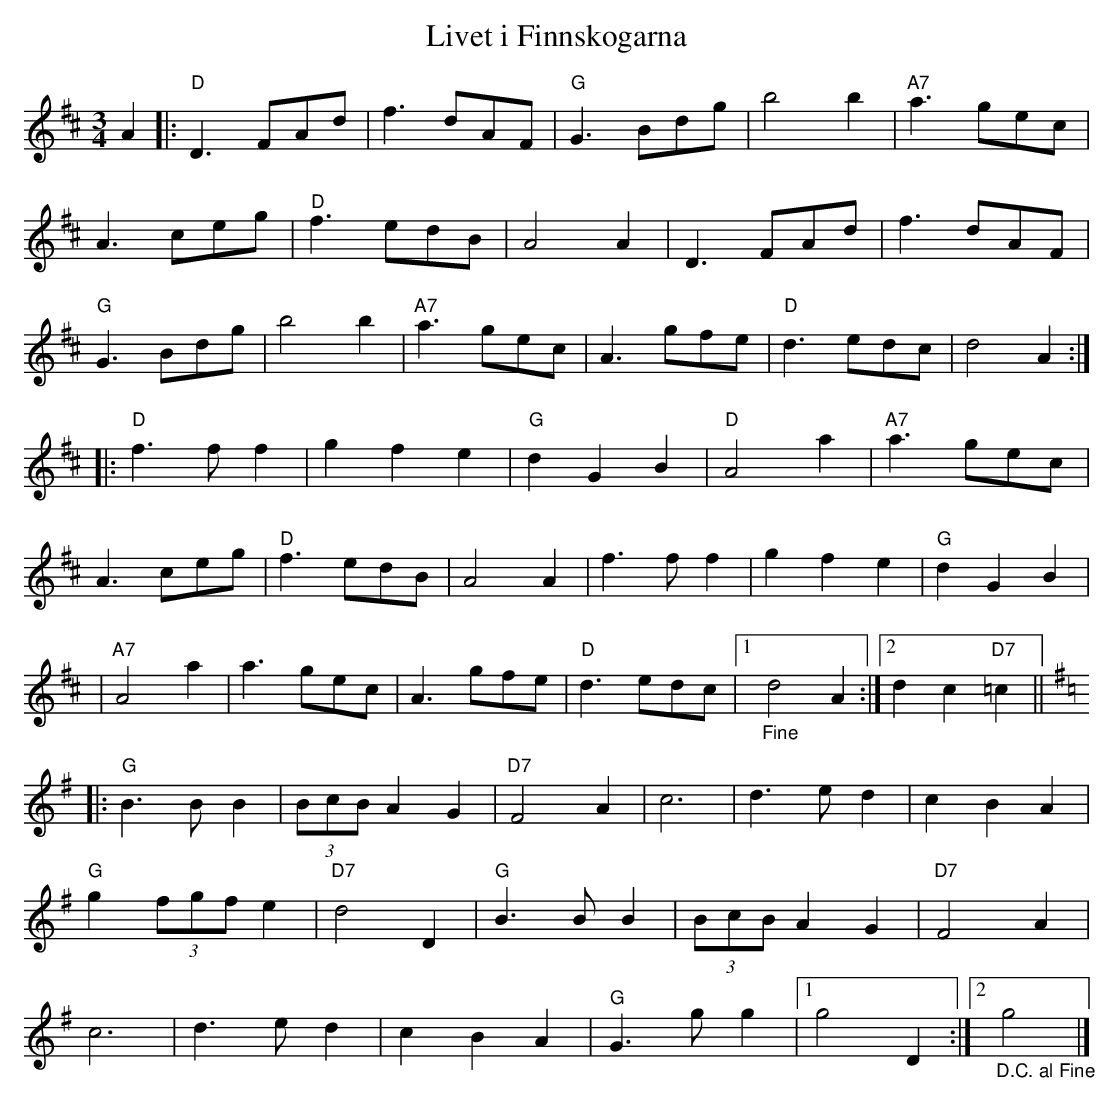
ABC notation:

X:1
T:Livet i Finnskogarna
L:1/8
M:3/4
K:D
A2 |: "D"D3 FAd | f3 dAF | "G"G3 Bdg | b4b2 | "A7"a3 gec |
A3 ceg | "D"f3 edB | A4 A2 | D3 FAd | f3 dAF |
"G"G3 Bdg | b4b2 | "A7"a3 gec | A3 gfe | "D"d3edc | d4 A2 :|]
|: "D"f3ff2  | g2f2e2 | "G"d2G2B2 | "D"A4a2 | "A7"a3 gec |
A3 ceg | "D"f3 edB | A4 A2 | f3ff2  | g2f2e2 | "G"d2G2B2 |
|"A7"A4a2 | a3 gec | A3 gfe | "D"d3edc |1 "_Fine"d4 A2 :|2 d2c2"D7"=c2 ||
K:G
|: "G"B2>B2B2 | (3BcBA2G2 | "D7"F4A2 | c6 | d3ed2 | c2 B2 A2  |
"G"g2(3fgfe2 | "D7"d4D2 | "G"B2>B2B2 | (3BcBA2G2 | "D7"F4A2 |
c6 | d3ed2 | c2 B2 A2 | "G"G2>g2g2 |1 g4D2 :|2 "_D.C. al Fine"g4 |]
